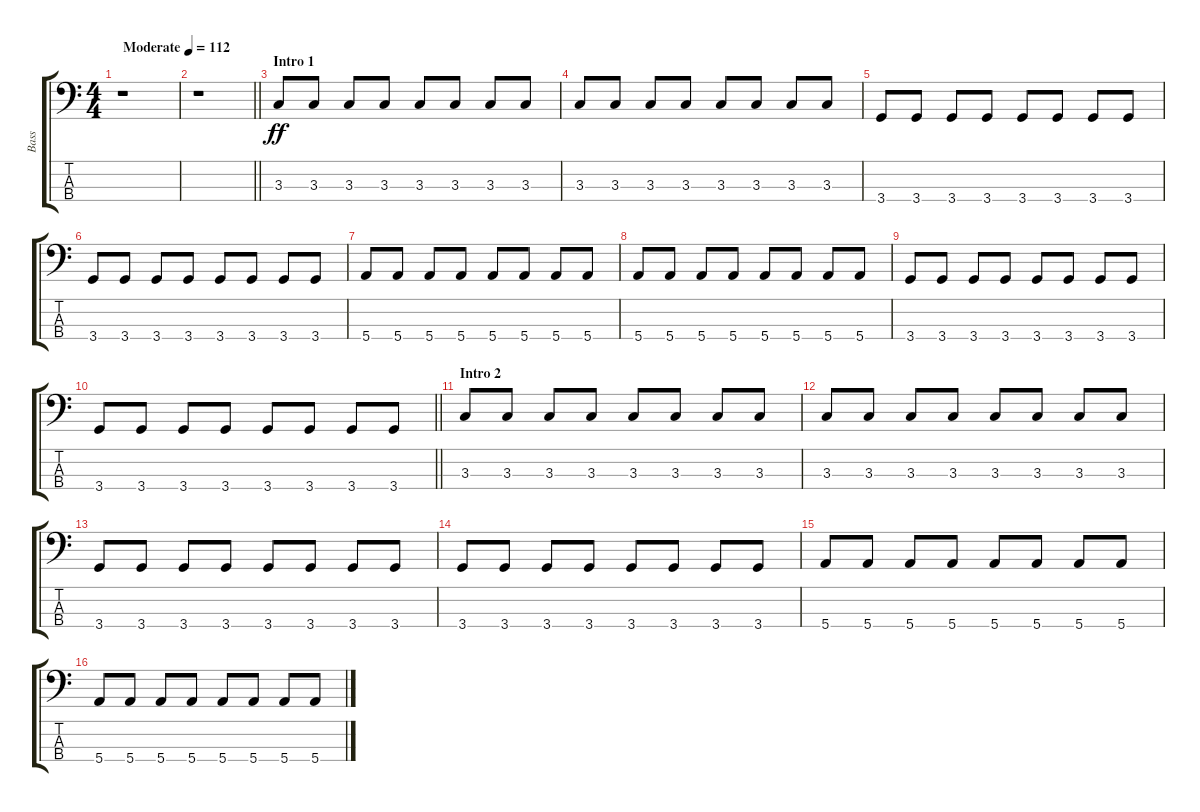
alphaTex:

\track ("Bass" "Bass") {instrument electricbasspick}
\staff {score tabs}
\tuning (G2 D2 A1 E1) {hide}
\ts (4 4)
\tempo (112 "Moderate")
\clef f4
\ks c
r.1{dy ff instrument electricbasspick} |
\barLineRight lightlight
r.1 |
\section ("" "Intro 1")
3.3.8 3.3.8 3.3.8 3.3.8 3.3.8 3.3.8 3.3.8 3.3.8 |
3.3.8 3.3.8 3.3.8 3.3.8 3.3.8 3.3.8 3.3.8 3.3.8 |
3.4.8 3.4.8 3.4.8 3.4.8 3.4.8 3.4.8 3.4.8 3.4.8 |
3.4.8 3.4.8 3.4.8 3.4.8 3.4.8 3.4.8 3.4.8 3.4.8 |
5.4.8 5.4.8 5.4.8 5.4.8 5.4.8 5.4.8 5.4.8 5.4.8 |
5.4.8 5.4.8 5.4.8 5.4.8 5.4.8 5.4.8 5.4.8 5.4.8 |
3.4.8 3.4.8 3.4.8 3.4.8 3.4.8 3.4.8 3.4.8 3.4.8 |
\barLineRight lightlight
3.4.8 3.4.8 3.4.8 3.4.8 3.4.8 3.4.8 3.4.8 3.4.8 |
\section ("" "Intro 2")
3.3.8 3.3.8 3.3.8 3.3.8 3.3.8 3.3.8 3.3.8 3.3.8 |
3.3.8 3.3.8 3.3.8 3.3.8 3.3.8 3.3.8 3.3.8 3.3.8 |
3.4.8 3.4.8 3.4.8 3.4.8 3.4.8 3.4.8 3.4.8 3.4.8 |
3.4.8 3.4.8 3.4.8 3.4.8 3.4.8 3.4.8 3.4.8 3.4.8 |
5.4.8 5.4.8 5.4.8 5.4.8 5.4.8 5.4.8 5.4.8 5.4.8 |
5.4.8 5.4.8 5.4.8 5.4.8 5.4.8 5.4.8 5.4.8 5.4.8
